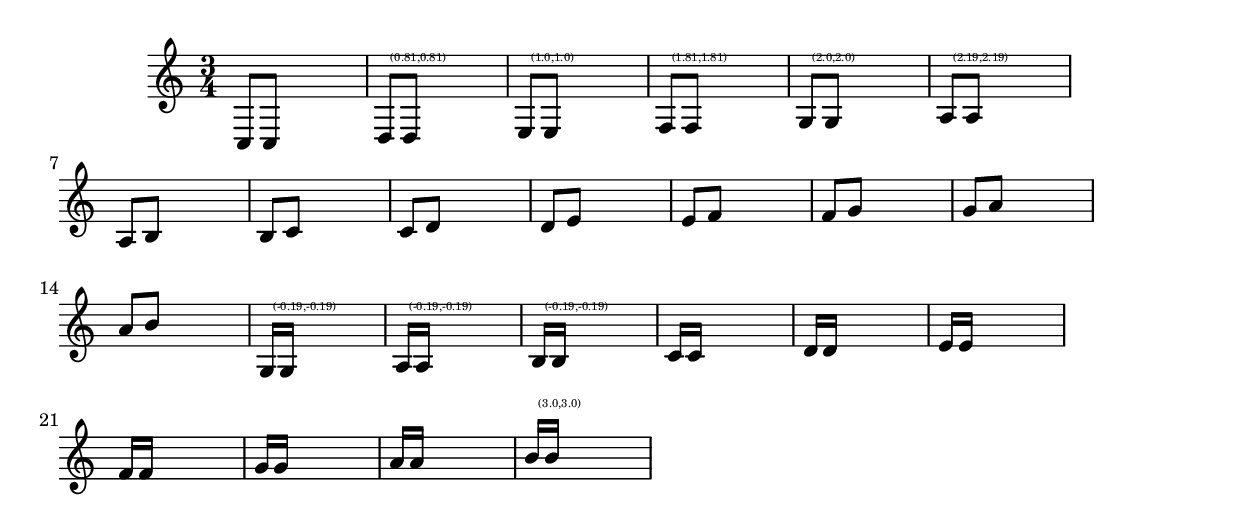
\header {

  texidoc = "This file tests a few standard beam quants, taken from
    Ted Ross' book. If LilyPond finds another quant, the correct quant
    is printed over the beam."
  
}

\version "2.11.51"

\layout  {
  ragged-right = ##t
  #(define debug-beam-quanting #t)
}

filler = \new Voice \relative  {
  \hideNotes
  e4 e
}
				% 

%%
%% Ross p108--112
primes = \relative {
  \time 3/4 
  \assertBeamQuant #'(0 . 0)  #'(0 . 0)
  c8[ c]
  \filler
  \assertBeamQuant #'(1 . -1)  #'(1 . -1)
  d8[ d]
  
  \filler
  
  \assertBeamQuant #'(1 . 0)  #'(1 . 0)
  e8[ e]
  \filler
  
  
  \assertBeamQuant #'(2 . -1)  #'(2 . -1)
  f8[ f]
  \filler
  
  
  \assertBeamQuant #'(2 . 0)  #'(2 . 0)
  g8[ g]
  \filler
  
  
  \assertBeamQuant #'(2 . 1)  #'(2 . 1)
  a8[ a]
  \filler
  
%{
  \once \override Beam #'inspect-quants = #'(2.2 . 2.2)
  \assertBeamQuant 
  a8[ a]
  \filler
  
%}
  
}


seconds = \relative {
  
  \assertBeamQuant #'(0 . 0)  #'(0 . 1)
  a8[ b]
  \filler
  

  \assertBeamQuant #'(0 . 0)  #'(0 . 1)
  b8[ c]
  \filler
  

  \assertBeamQuant #'(0 . 0)  #'(0 . 1)
  c8[ d]
  \filler
  
  \assertBeamQuant #'(1 . -1)  #'(1 . 0)
  d8[ e]
  \filler
  
  
  \assertBeamQuant #'(1 . 0)  #'(1 . 1)
  e8[ f]
  \filler
  
  
  \assertBeamQuant #'(2 . -1)  #'(2 . 0)
  f8[ g]
  \filler
  
  
  \assertBeamQuant #'(2 . 0)  #'(2 . 1)
  g8[ a]
  \filler

  \assertBeamQuant #'(3 . -1)  #'(3 . 0)
  a8[ b]
  \filler
}

filler = \new Voice \relative  {
  \hideNotes
  e4 e4.
}

				% Ross, p122 
primeSixteenths = \relative {
  \stemUp
  \assertBeamQuant #'(0 . -1)  #'(0 . -1)
  g16[ g]
  \filler
  \assertBeamQuant #'(0 . -1)  #'(0 . -1)
  a16[ a]
  \filler
  \assertBeamQuant #'(0 . -1)  #'(0 . -1)
  b16[ b]
  \filler
  \assertBeamQuant #'(0 . 0)  #'(0 . 0)
  c16[ c]
  \filler
  \assertBeamQuant #'(1 . -1)  #'(1 . -1)
  d16[ d]
  \filler
  \assertBeamQuant #'(1 . 0)  #'(1 . 0)
  e16[ e]
  \filler
  \assertBeamQuant #'(2 .  -1)  #'(2 . -1)
  f16[ f]
  \filler
  \assertBeamQuant #'(2 . 0)  #'(2 . 0)
  g16[ g]
  \filler
  \assertBeamQuant #'(3 . -1)  #'(3 . -1)
  a16[ a]
  \filler
  \assertBeamQuant #'(3 . 0)  #'(3 . 0)
  b16[ b]
  \filler
}

\new Voice { \primes \seconds \primeSixteenths }

